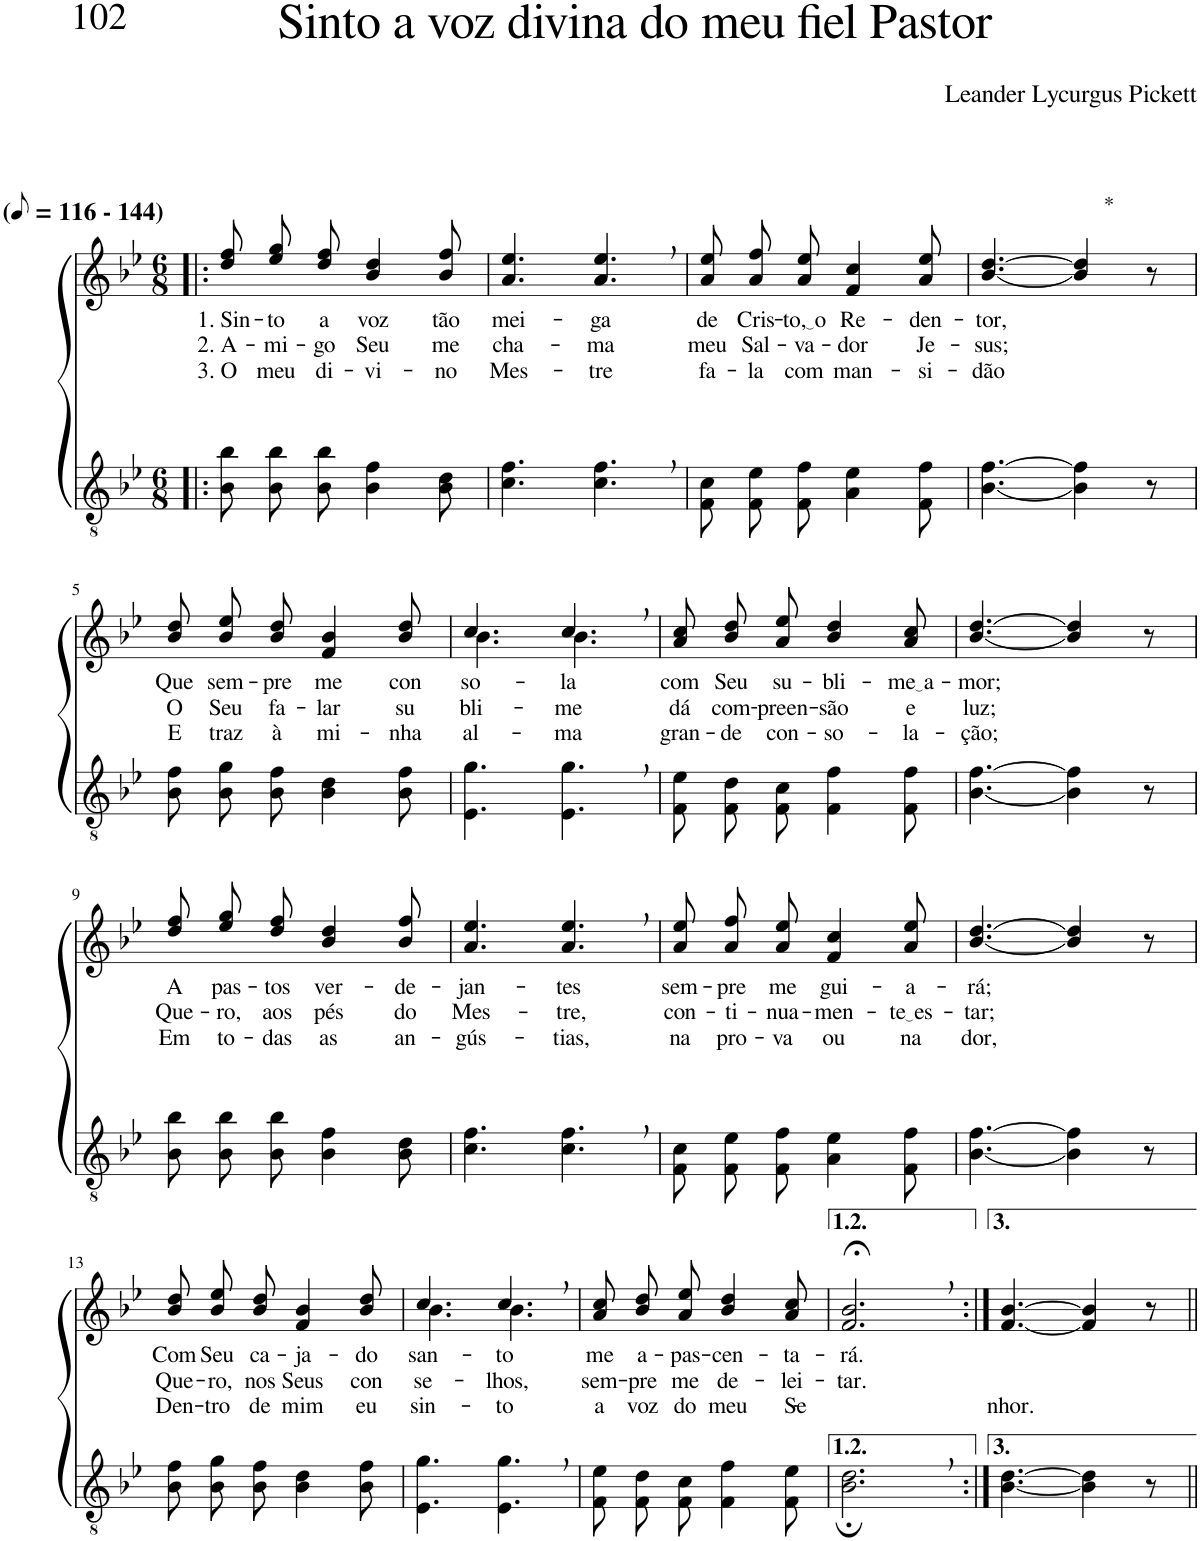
**kern	**kern	**text	**text	**text
*part2	*part1	*part1	*part1	*part1
*staff2	*staff1	*staff1	*staff1	*staff1
*I"Parte III e IV	*I"Parte I e II	*	*	*
*clefGv2	*clefG2	*	*	*
*Trd4c7	*Trd4c7	*	*	*
*k[b-e-]	*k[b-e-]	*	*	*
*M6/8	*M6/8	*	*	*
*MM58	*MM58	*	*	*
=1!|:	=1!|:	=1!|:	=1!|:	=1!|:
!	!LO:TX:a:B:t=(	!	!	!
!	!LO:TX:a:B:t=- 144)	!	!	!
!	!	!LO:LY:b	!LO:LY:b	!LO:LY:b
8B-\ 8b-\L	8dd\ 8ff\L	1. Sin-	2. A-	3. O
!	!	!LO:LY:b	!LO:LY:b	!LO:LY:b
8B-\ 8b-\	8ee-\ 8gg\	-to	-mi-	meu
!	!	!LO:LY:b	!LO:LY:b	!LO:LY:b
8B-\ 8b-\J	8dd\ 8ff\J	a	-go	di-
!	!	!LO:LY:b	!LO:LY:b	!LO:LY:b
4B-\ 4f\	4b-/ 4dd/	voz	Seu	-vi-
!	!	!LO:LY:b	!LO:LY:b	!LO:LY:b
8B-\ 8d\	8b-/ 8ff/	tão	me	-no
=2	=2	=2	=2	=2
!	!	!LO:LY:b	!LO:LY:b	!LO:LY:b
4.c\ 4.f\	4.a/ 4.ee-/	mei-	cha-	Mes-
!	!	!LO:LY:b	!LO:LY:b	!LO:LY:b
4.c\, 4.f\,	4.a/, 4.ee-/,	-ga	-ma	-tre
=3	=3	=3	=3	=3
!	!	!LO:LY:b	!LO:LY:b	!LO:LY:b
8F\ 8c\L	8a\ 8ee-\L	de	meu	fa-
!	!	!LO:LY:b	!LO:LY:b	!LO:LY:b
8F\ 8e-\	8a\ 8ff\	Cris-	Sal-	-la
!	!	!LO:LY:b	!LO:LY:b	!LO:LY:b
8F\ 8f\J	8a\ 8ee-\J	to, o	-va-	com
!	!	!LO:LY:b	!LO:LY:b	!LO:LY:b
4A\ 4e-\	4f/ 4cc/	Re-	-dor	man-
!	!	!LO:LY:b	!LO:LY:b	!LO:LY:b
8F\ 8f\	8a/ 8ee-/	-den-	Je-	-si-
=4	=4	=4	=4	=4
!	!	!LO:LY:b	!LO:LY:b	!LO:LY:b
[4.B-\ [4.f\	[4.b-/ [4.dd/	-tor,	-sus;	-dão
!	!LO:TX:a:t=*	!	!	!
4B-\] 4f\]	4b-/] 4dd/]	.	.	.
8r	8r	.	.	.
!!LO:LB:g=z
=5	=5	=5	=5	=5
!	!	!LO:LY:b	!LO:LY:b	!LO:LY:b
8B-\ 8f\L	8b-\ 8dd\L	Que	O	E
!	!	!LO:LY:b	!LO:LY:b	!LO:LY:b
8B-\ 8g\	8b-\ 8ee-\	sem-	Seu	traz
!	!	!LO:LY:b	!LO:LY:b	!LO:LY:b
8B-\ 8f\J	8b-\ 8dd\J	-pre	fa-	à
!	!	!LO:LY:b	!LO:LY:b	!LO:LY:b
4B-\ 4d\	4f/ 4b-/	me	-lar	mi-
!	!	!LO:LY:b	!LO:LY:b	!LO:LY:b
8B-\ 8f\	8b-/ 8dd/	con-	su-	-nha
=6	=6	=6	=6	=6
*	*^	*	*	*
!	!	!	!LO:LY:b	!LO:LY:b	!LO:LY:b
4.E-\ 4.g\	4.cc/	4.b-\	-so-	-bli-	al-
!	!	!	!LO:LY:b	!LO:LY:b	!LO:LY:b
4.E-\, 4.g\,	4.cc,/	4.b-\	-la	-me	-ma
=7	=7	=7	=7	=7	=7
!	!	!	!LO:LY:b	!LO:LY:b	!LO:LY:b
*	*v	*v	*	*	*
8F/ 8e-/L	8a\ 8cc\L	com	dá	gran-
!	!	!LO:LY:b	!LO:LY:b	!LO:LY:b
8F/ 8d/	8b-\ 8dd\	Seu	com-	-de
!	!	!LO:LY:b	!LO:LY:b	!LO:LY:b
8F/ 8c/J	8a\ 8ee-\J	su-	-preen-	con-
!	!	!LO:LY:b	!LO:LY:b	!LO:LY:b
4F\ 4f\	4b-/ 4dd/	-bli-	-são	-so-
!	!	!LO:LY:b	!LO:LY:b	!LO:LY:b
8F\ 8f\	8a/ 8cc/	me a	e	-la-
=8	=8	=8	=8	=8
!	!	!LO:LY:b	!LO:LY:b	!LO:LY:b
[4.B-\ [4.f\	[4.b-/ [4.dd/	-mor;	luz;	-ção;
4B-\] 4f\]	4b-/] 4dd/]	.	.	.
8r	8r	.	.	.
!!LO:LB:g=z
=9	=9	=9	=9	=9
!	!	!LO:LY:b	!LO:LY:b	!LO:LY:b
8B-\ 8b-\L	8dd\ 8ff\L	A	Que-	Em
!	!	!LO:LY:b	!LO:LY:b	!LO:LY:b
8B-\ 8b-\	8ee-\ 8gg\	pas-	-ro,	to-
!	!	!LO:LY:b	!LO:LY:b	!LO:LY:b
8B-\ 8b-\J	8dd\ 8ff\J	-tos	aos	-das
!	!	!LO:LY:b	!LO:LY:b	!LO:LY:b
4B-\ 4f\	4b-/ 4dd/	ver-	pés	as
!	!	!LO:LY:b	!LO:LY:b	!LO:LY:b
8B-\ 8d\	8b-/ 8ff/	-de-	do	an-
=10	=10	=10	=10	=10
!	!	!LO:LY:b	!LO:LY:b	!LO:LY:b
4.c\ 4.f\	4.a/ 4.ee-/	-jan-	Mes-	-gús-
!	!	!LO:LY:b	!LO:LY:b	!LO:LY:b
4.c\, 4.f\,	4.a/, 4.ee-/,	-tes	-tre,	-tias,
=11	=11	=11	=11	=11
!	!	!LO:LY:b	!LO:LY:b	!LO:LY:b
8F\ 8c\L	8a\ 8ee-\L	sem-	con-	na
!	!	!LO:LY:b	!LO:LY:b	!LO:LY:b
8F\ 8e-\	8a\ 8ff\	-pre	-ti-	pro-
!	!	!LO:LY:b	!LO:LY:b	!LO:LY:b
8F\ 8f\J	8a\ 8ee-\J	me	-nua-	-va
!	!	!LO:LY:b	!LO:LY:b	!LO:LY:b
4A\ 4e-\	4f/ 4cc/	gui-	-men-	ou
!	!	!LO:LY:b	!LO:LY:b	!LO:LY:b
8F\ 8f\	8a/ 8ee-/	-a-	te es	na
=12	=12	=12	=12	=12
!	!	!LO:LY:b	!LO:LY:b	!LO:LY:b
[4.B-\ [4.f\	[4.b-/ [4.dd/	-rá;	-tar;	dor,
4B-\] 4f\]	4b-/] 4dd/]	.	.	.
8r	8r	.	.	.
!!LO:LB:g=z
=13	=13	=13	=13	=13
!	!	!LO:LY:b	!LO:LY:b	!LO:LY:b
8B-\ 8f\L	8b-\ 8dd\L	Com	Que-	Den-
!	!	!LO:LY:b	!LO:LY:b	!LO:LY:b
8B-\ 8g\	8b-\ 8ee-\	Seu	-ro,	-tro
!	!	!LO:LY:b	!LO:LY:b	!LO:LY:b
8B-\ 8f\J	8b-\ 8dd\J	ca-	nos	de
!	!	!LO:LY:b	!LO:LY:b	!LO:LY:b
4B-\ 4d\	4f/ 4b-/	-ja-	Seus	mim
!	!	!LO:LY:b	!LO:LY:b	!LO:LY:b
8B-\ 8f\	8b-/ 8dd/	-do	con-	eu
=14	=14	=14	=14	=14
*	*^	*	*	*
!	!	!	!LO:LY:b	!LO:LY:b	!LO:LY:b
4.E-\ 4.g\	4.cc/	4.b-\	san-	-se-	sin-
!	!	!	!LO:LY:b	!LO:LY:b	!LO:LY:b
4.E-\, 4.g\,	4.cc,/	4.b-\	-to	-lhos,	-to
=15	=15	=15	=15	=15	=15
!	!	!	!LO:LY:b	!LO:LY:b	!LO:LY:b
*	*v	*v	*	*	*
8F/ 8e-/L	8a\ 8cc\L	me	sem-	a
!	!	!LO:LY:b	!LO:LY:b	!LO:LY:b
8F/ 8d/	8b-\ 8dd\	a-	-pre	voz
!	!	!LO:LY:b	!LO:LY:b	!LO:LY:b
8F/ 8c/J	8a\ 8ee-\J	-pas-	me	do
!	!	!LO:LY:b	!LO:LY:b	!LO:LY:b
4F\ 4f\	4b-/ 4dd/	-cen-	de-	meu
!	!	!LO:LY:b	!LO:LY:b	!LO:LY:b
8F\ 8e-\	8a/ 8cc/	-ta-	-lei-	Se-
=16	=16	=16	=16	=16
!	!	!LO:LY:b	!LO:LY:b	!
2.B-\;, 2.d\;,	2.f/;<, 2.b-/;<,	-rá.	-tar.	.
=17:|!	=17:|!	=17:|!	=17:|!	=17:|!
!	!	!	!	!LO:LY:b
[4.B-\ [4.d\	[4.f/ [4.b-/	.	.	-nhor.
4B-\] 4d\]	4f/] 4b-/]	.	.	.
8r	8r	.	.	.
=||	=||	=||	=||	=||
*-	*-	*-	*-	*-
